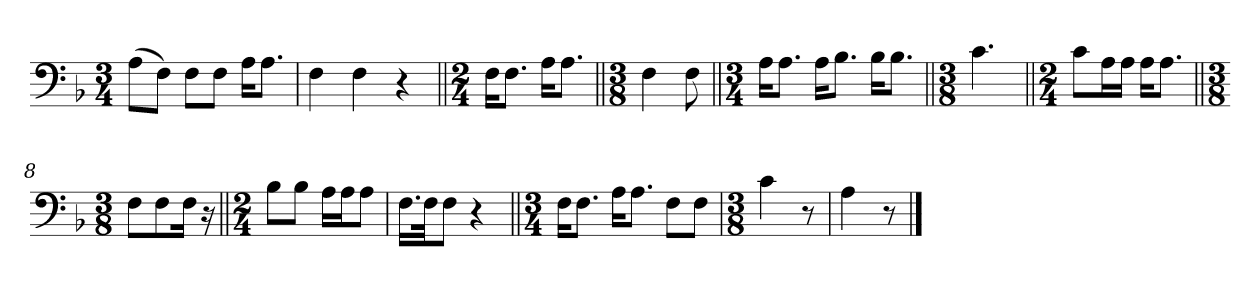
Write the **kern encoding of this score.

**kern
*part1
*staff1
*clefF4
*k[b-]
*M3/4
=1
(8A\L
8F\J)
8F\L
8F\J
16A\KL
8.A\J
=2
4F\
4F\
4r
=3||
*M2/4
16F\KL
8.F\J
16A\KL
8.A\J
=4||
*M3/8
4F\
8F\
=5||
*M3/4
16A\KL
8.A\J
16A\KL
8.B-\J
16B-\KL
8.B-\J
=6||
*M3/8
4.c\
=7||
*M2/4
8c\L
16A\L
16A\JJ
16A\KL
8.A\J
=8||
*M3/8
8F\L
8F\
16F\Jk
16r
=9||
*M2/4
8B-\L
8B-\J
16A\LL
16A\J
8A\J
=10
16.F\LL
32F\JK
8F\J
4r
=11||
*M3/4
16F\KL
8.F\J
16A\KL
8.A\J
8F\L
8F\J
=12
*M3/8
4c\
8r
=13
4A\
8r
==
*-
